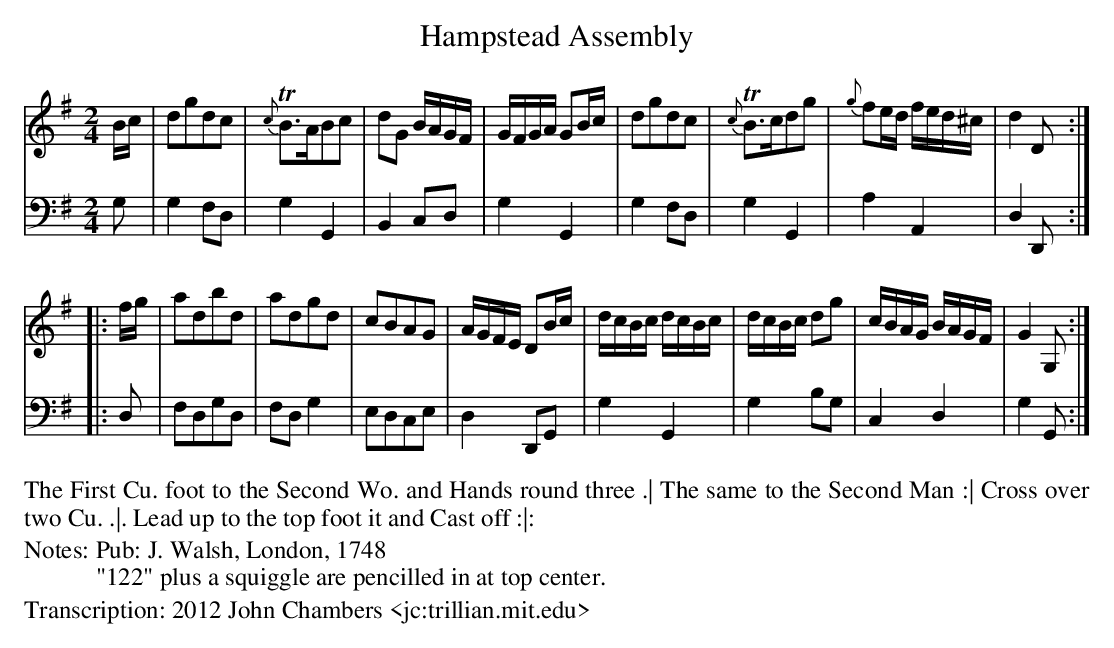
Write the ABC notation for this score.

X:1
T: Hampstead Assembly
M: 2/4
L: 1/16
K: G
V: 1
Bc |\
d2g2d2c2 | {c}TB3AB2c2 | d2G2 BAGF | GFGA G2Bc |\
d2g2d2c2 | {c}TB3cd2g2 | {g}f2ed fed^c | d4 D2 :|
|: fg |\
a2d2b2d2 | a2d2g2d2 | c2B2A2G2 | AGFE D2Bc |\
dcBc dcBc | dcBc d2g2 | cBAG BAGF | G4 G,2 :|
V: 2 clef=bass middle=d
g2 |\
g4 f2d2 | g4 G4 | B4 c2d2 | g4 G4 |\
g4 f2d2 | g4 G4 | a4 A4 | d4 D2 :|
|: d2 |\
f2d2g2d2 | f2d2g4 | e2d2c2e2 | d4 D2G2 |\
g4 G4 | g4 b2g2 | c4 d4 | g4 G2 :|
%%begintext align
The First Cu. foot to the Second Wo. and Hands round three .|
The same to the Second Man :|
Cross over two Cu. .|.
Lead up to the top foot it and Cast off :|:
